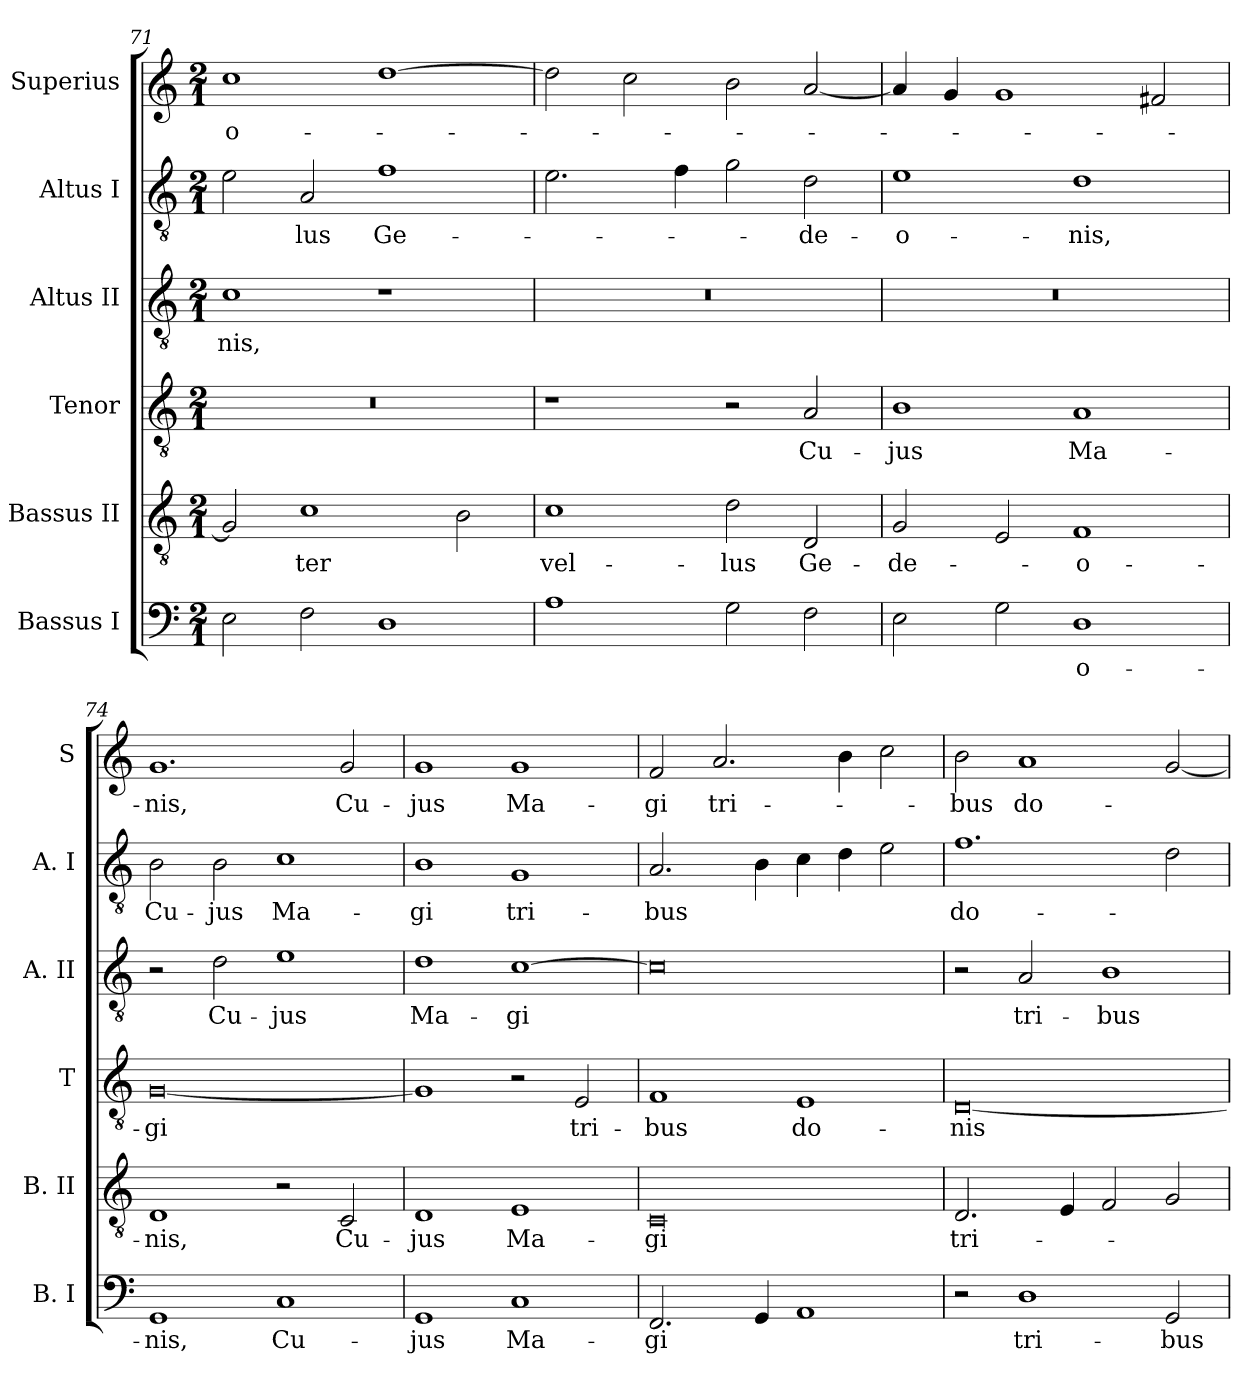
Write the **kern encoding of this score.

**kern	**text	**kern	**text	**kern	**text	**kern	**text	**kern	**text	**kern	**text
*part6	*part6	*part5	*part5	*part4	*part4	*part3	*part3	*part2	*part2	*part1	*part1
*staff6	*staff6	*staff5	*staff5	*staff4	*staff4	*staff3	*staff3	*staff2	*staff2	*staff1	*staff1
*I"Bassus I	*	*I"Bassus II	*	*I"Tenor	*	*I"Altus II	*	*I"Altus I	*	*I"Superius	*
*I'B. I	*	*I'B. II	*	*I'T	*	*I'A. II	*	*I'A. I	*	*I'S	*
*clefF4	*	*clefGv2	*	*clefGv2	*	*clefGv2	*	*clefGv2	*	*clefG2	*
*k[]	*	*k[]	*	*k[]	*	*k[]	*	*k[]	*	*k[]	*
*C:	*	*C:	*	*C:	*	*C:	*	*C:	*	*C:	*
*M2/1	*	*M2/1	*	*M2/1	*	*M2/1	*	*M2/1	*	*M2/1	*
=71	=71	=71	=71	=71	=71	=71	=71	=71	=71	=71	=71
2E	.	2G]	.	0r	.	1c	-nis,	2e	.	1cc	-o-
2F	.	1c	-ter	.	.	.	.	2A	-lus	.	.
1D	.	.	.	.	.	1r	.	1f	Ge-	[1dd	.
.	.	2B	.	.	.	.	.	.	.	.	.
=72	=72	=72	=72	=72	=72	=72	=72	=72	=72	=72	=72
1A	.	1c	vel-	1r	.	0r	.	2.e	.	2dd]	.
.	.	.	.	.	.	.	.	.	.	2cc	.
.	.	.	.	.	.	.	.	4f	.	.	.
2G	.	2d	-lus	2r	.	.	.	2g	.	2b	.
2F	.	2D	Ge-	2A	Cu-	.	.	2d	-de-	[2a	.
=73	=73	=73	=73	=73	=73	=73	=73	=73	=73	=73	=73
2E	.	2G	-de-	1B	-jus	0r	.	1e	-o-	4a]	.
.	.	.	.	.	.	.	.	.	.	4g	.
2G	.	2E	.	.	.	.	.	.	.	1g	.
1D	-o-	1F	-o-	1A	Ma-	.	.	1d	-nis,	.	.
.	.	.	.	.	.	.	.	.	.	2f#X	.
=74	=74	=74	=74	=74	=74	=74	=74	=74	=74	=74	=74
1GG	-nis,	1D	-nis,	[0G	-gi	2r	.	2B	Cu-	1.g	-nis,
.	.	.	.	.	.	2d	Cu-	2B	-jus	.	.
1C	Cu-	2r	.	.	.	1e	-jus	1c	Ma-	.	.
.	.	2C	Cu-	.	.	.	.	.	.	2g	Cu-
=75	=75	=75	=75	=75	=75	=75	=75	=75	=75	=75	=75
1GG	-jus	1D	-jus	1G]	.	1d	Ma-	1B	-gi	1g	-jus
1C	Ma-	1E	Ma-	2r	.	[1c	-gi	1G	tri-	1g	Ma-
.	.	.	.	2E	tri-	.	.	.	.	.	.
=76	=76	=76	=76	=76	=76	=76	=76	=76	=76	=76	=76
2.FF	-gi	0C	-gi	1F	-bus	0c]	.	2.A	-bus	2f	-gi
.	.	.	.	.	.	.	.	.	.	2.a	tri-
4GG	.	.	.	.	.	.	.	4B	.	.	.
1AA	.	.	.	1E	do-	.	.	4c	.	.	.
.	.	.	.	.	.	.	.	4d	.	4b	.
.	.	.	.	.	.	.	.	2e	.	2cc	.
=77	=77	=77	=77	=77	=77	=77	=77	=77	=77	=77	=77
2r	.	2.D	tri-	[0D	-nis	2r	.	1.f	do-	2b	-bus
1D	tri-	.	.	.	.	2A	tri-	.	.	1a	do-
.	.	4E	.	.	.	.	.	.	.	.	.
.	.	2F	.	.	.	1B	-bus	.	.	.	.
2GG	-bus	2G	.	.	.	.	.	2d	.	[2g	.
=	=	=	=	=	=	=	=	=	=	=	=
*-	*-	*-	*-	*-	*-	*-	*-	*-	*-	*-	*-
